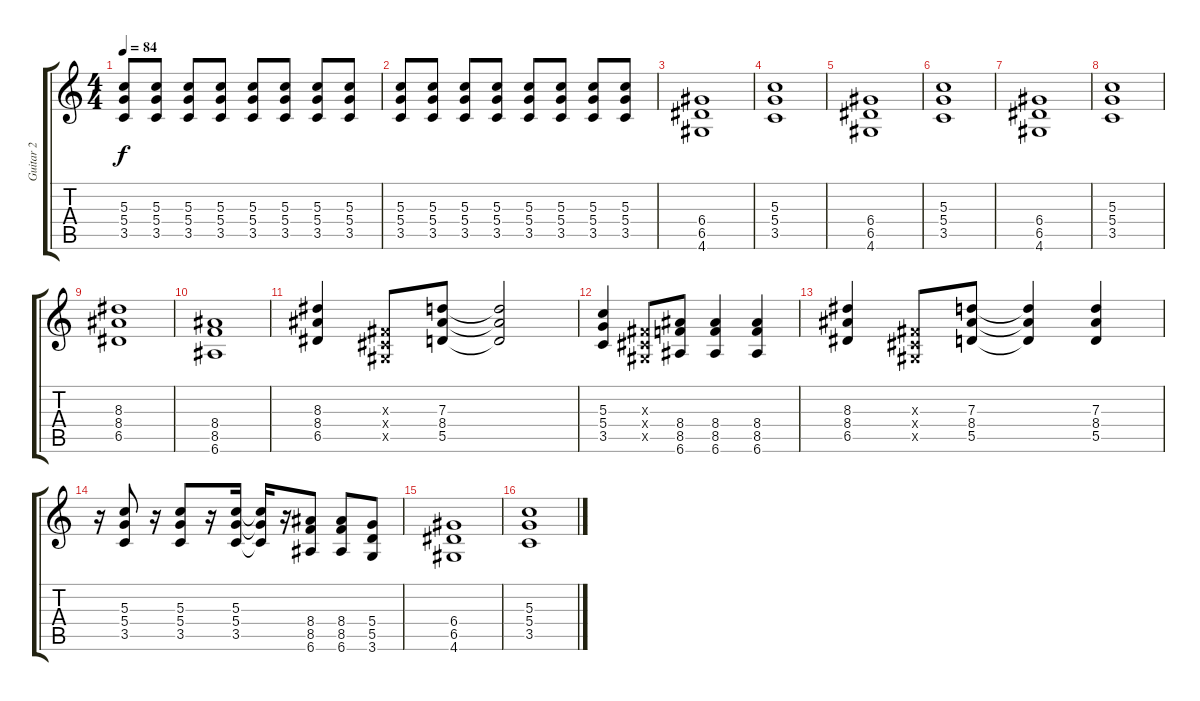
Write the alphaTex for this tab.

\track ("Guitar 2" "Guitar 2") {instrument distortionguitar}
\staff {score tabs}
\tuning (E4 B3 G3 D3 A2 E2) {hide}
\ts (4 4)
\tempo 84
\clef g2
\ks c
(5.3 5.4 3.5).8{dy f} (5.3 5.4 3.5).8 (5.3 5.4 3.5).8 (5.3 5.4 3.5).8 (5.3 5.4 3.5).8 (5.3 5.4 3.5).8 (5.3 5.4 3.5).8 (5.3 5.4 3.5).8 |
(5.3 5.4 3.5).8 (5.3 5.4 3.5).8 (5.3 5.4 3.5).8 (5.3 5.4 3.5).8 (5.3 5.4 3.5).8 (5.3 5.4 3.5).8 (5.3 5.4 3.5).8 (5.3 5.4 3.5).8 |
(6.4 6.5 4.6).1 |
(5.3 5.4 3.5).1 |
(6.4 6.5 4.6).1 |
(5.3 5.4 3.5).1 |
(6.4 6.5 4.6).1 |
(5.3 5.4 3.5).1 |
(8.3 8.4 6.5).1 |
(8.4 8.5 6.6).1 |
(8.3 8.4 6.5).4 (-1.3{x} -1.4{x} -1.5{x}).8 (7.3 8.4 5.5).8 (7.3{t} 8.4{t} 5.5{t}).2 |
(5.3 5.4 3.5).4 (-1.3{x} -1.4{x} -1.5{x}).8 (8.4 8.5 6.6).8 (8.4 8.5 6.6).4 (8.4 8.5 6.6).4 |
(8.3 8.4 6.5).4 (-1.3{x} -1.4{x} -1.5{x}).8 (7.3 8.4 5.5).8 (7.3{t} 8.4{t} 5.5{t}).4 (7.3 8.4 5.5).4 |
r.16 (5.3 5.4 3.5).8 r.16 (5.3 5.4 3.5).8 r.16 (5.3 5.4 3.5).16 (5.3{t} 5.4{t} 3.5{t}).16 r.16 (8.4 8.5 6.6).8 (8.4 8.5 6.6).8 (5.4 5.5 3.6).8 |
(6.4 6.5 4.6).1 |
(5.3 5.4 3.5).1
